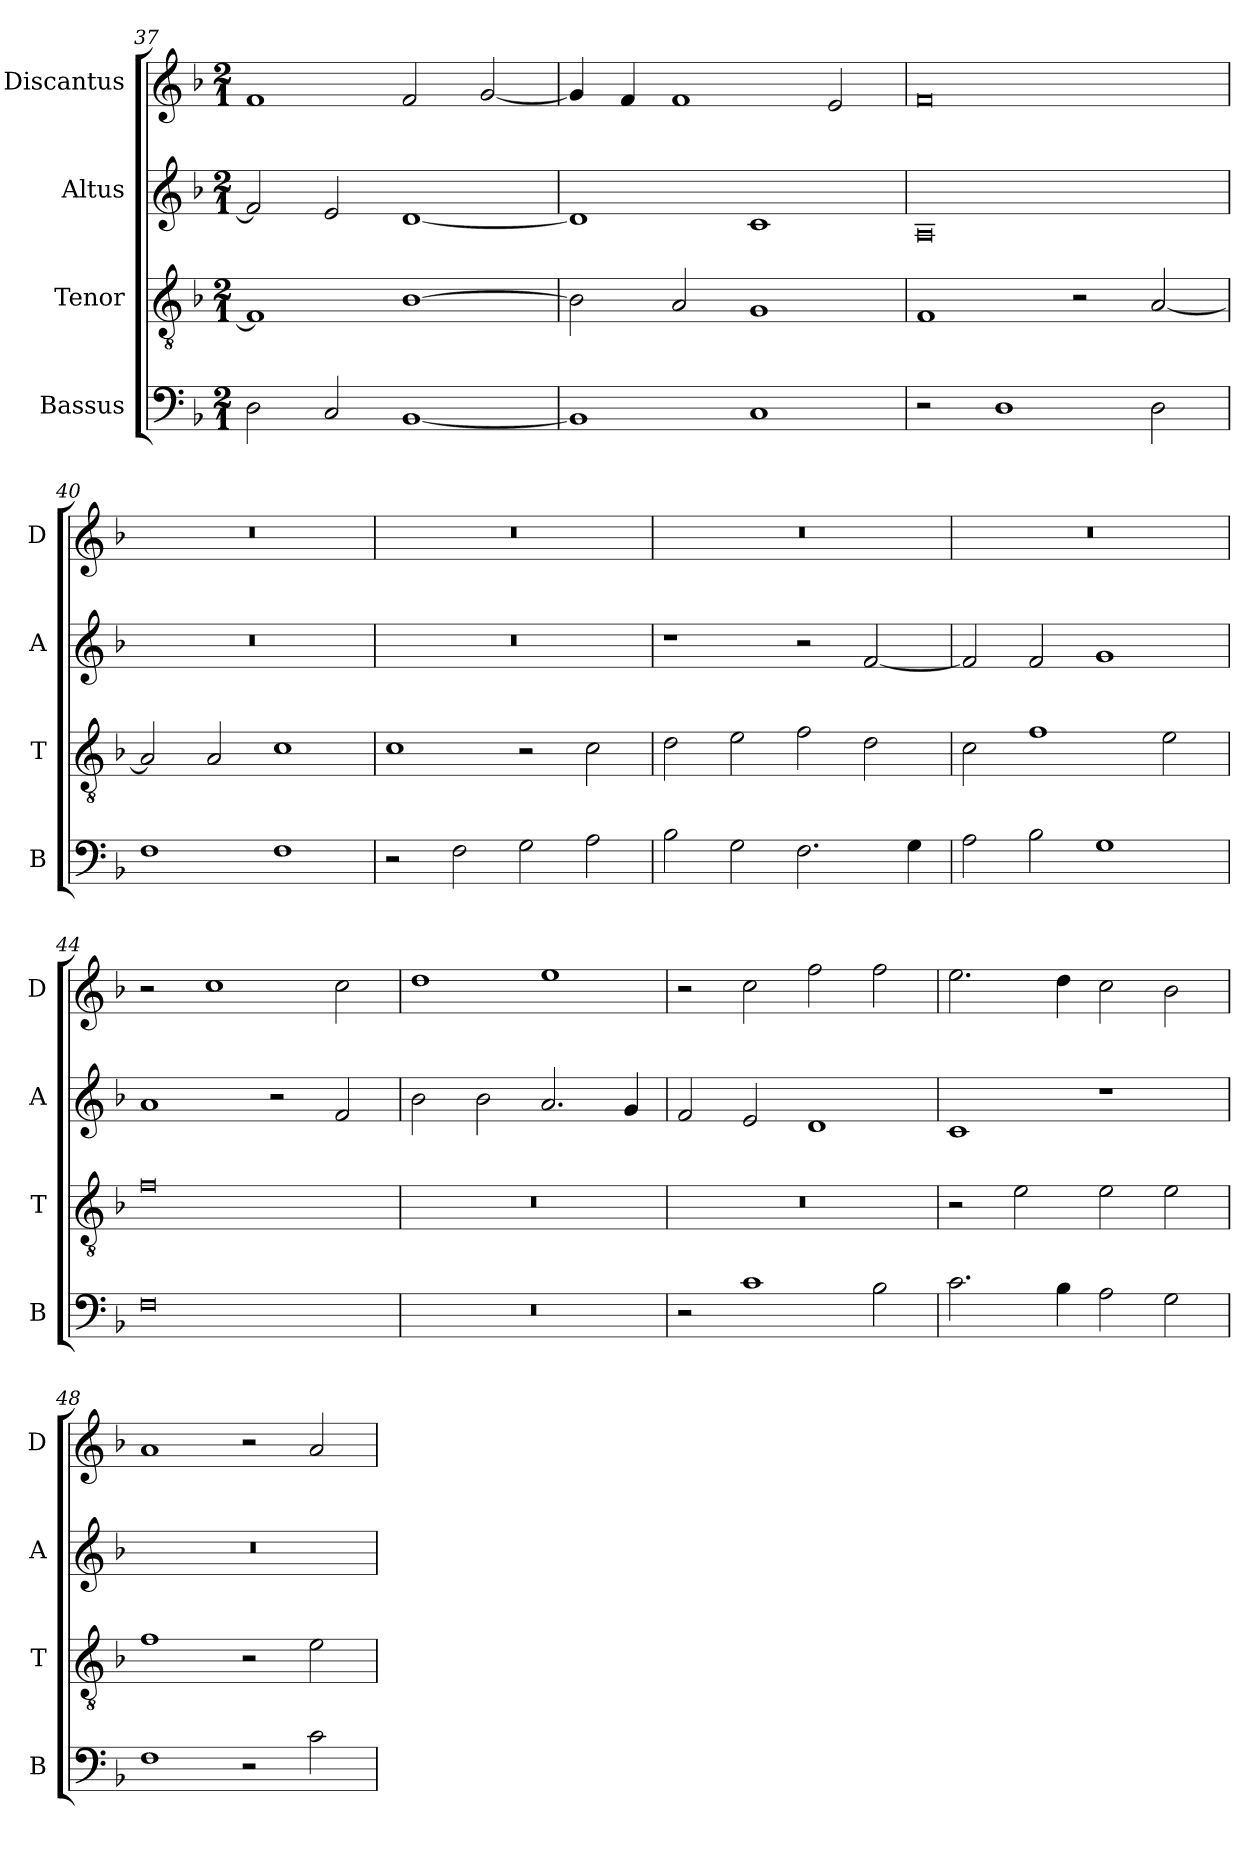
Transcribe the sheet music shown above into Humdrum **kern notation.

**kern	**kern	**kern	**kern
*part4	*part3	*part2	*part1
*staff4	*staff3	*staff2	*staff1
*I"Bassus	*I"Tenor	*I"Altus	*I"Discantus
*I'B	*I'T	*I'A	*I'D
*clefF4	*clefGv2	*clefG2	*clefG2
*k[b-]	*k[b-]	*k[b-]	*k[b-]
*M2/1	*M2/1	*M2/1	*M2/1
=37	=37	=37	=37
2D\	1F]	2f/]	1f
2C/	.	2e/	.
[1BB-	[1B-	[1d	2f/
.	.	.	[2g/
=38	=38	=38	=38
1BB-]	2B-\]	1d]	4g/]
.	.	.	4f/
.	2A/	.	1f
1C	1G	1c	.
.	.	.	2e/
=39	=39	=39	=39
2r	1F	0A	0f
1D	.	.	.
.	2r	.	.
2D\	[2A/	.	.
=40	=40	=40	=40
1F	2A/]	0r	0r
.	2A/	.	.
1F	1c	.	.
=41	=41	=41	=41
2r	1c	0r	0r
2F\	.	.	.
2G\	2r	.	.
2A\	2c\	.	.
=42	=42	=42	=42
2B-\	2d\	1r	0r
2G\	2e\	.	.
2.F\	2f\	2r	.
.	2d\	[2f/	.
4G\	.	.	.
=43	=43	=43	=43
2A\	2c\	2f/]	0r
2B-\	1f	2f/	.
1G	.	1g	.
.	2e\	.	.
=44	=44	=44	=44
0F	0f	1a	2r
.	.	.	1cc
.	.	2r	.
.	.	2f/	2cc\
=45	=45	=45	=45
0r	0r	2b-\	1dd
.	.	2b-\	.
.	.	2.a/	1ee
.	.	4g/	.
=46	=46	=46	=46
2r	0r	2f/	2r
1c	.	2e/	2cc\
.	.	1d	2ff\
2B-\	.	.	2ff\
=47	=47	=47	=47
2.c\	2r	1c	2.ee\
.	2e\	.	.
4B-\	.	.	4dd\
2A\	2e\	1r	2cc\
2G\	2e\	.	2b-\
=48	=48	=48	=48
1F	1f	0r	1a
2r	2r	.	2r
2c\	2e\	.	2a/
=	=	=	=
*-	*-	*-	*-
